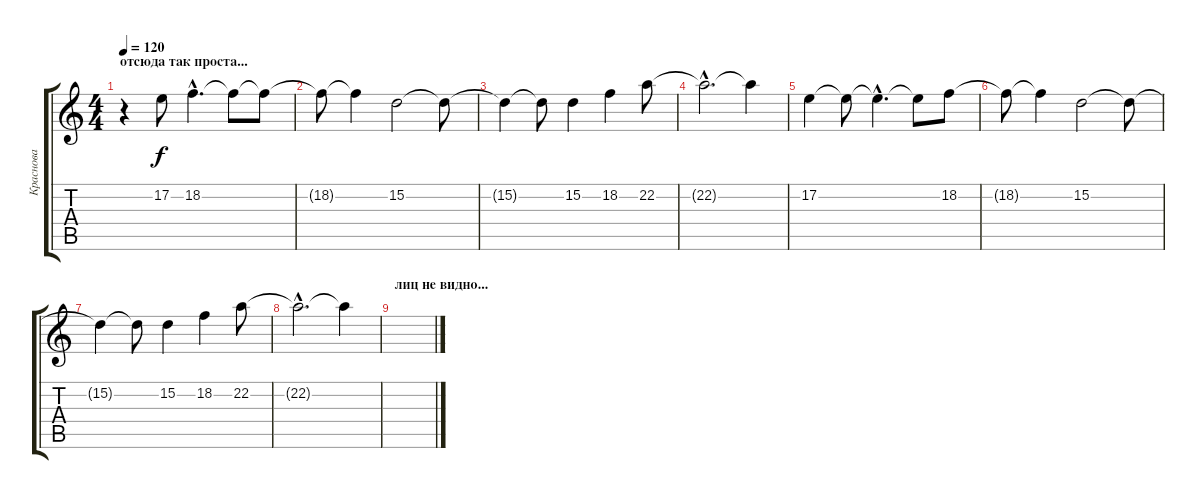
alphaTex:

\track ("Краснова" "Краснова") {instrument stringensemble1}
\staff {score tabs}
\tuning (E4 B3 G3 D3 A2 E2) {hide}
\ts (4 4)
\section ("" "отсюда так проста...")
\tempo 120
\clef g2
\ks c
r.4{dy f volume 16} 17.2.8 18.2{hac}.4{d} 18.2{t}.8 18.2{t}.8 |
18.2{t}.8 18.2{t}.4 15.2.2 15.2{t}.8 |
15.2{t}.4 15.2{t}.8 15.2.4 18.2.4 22.2.8 |
22.2{hac t}.2{d} 22.2{t}.4{volume 13} |
17.2.4 17.2{t}.8 17.2{hac t}.4{d} 17.2{t}.8 18.2.8 |
18.2{t}.8 18.2{t}.4 15.2.2 15.2{t}.8 |
15.2{t}.4 15.2{t}.8 15.2.4 18.2.4 22.2.8 |
22.2{hac t}.2{d} 22.2{t}.4 |
\section ("" "лиц не видно...")
